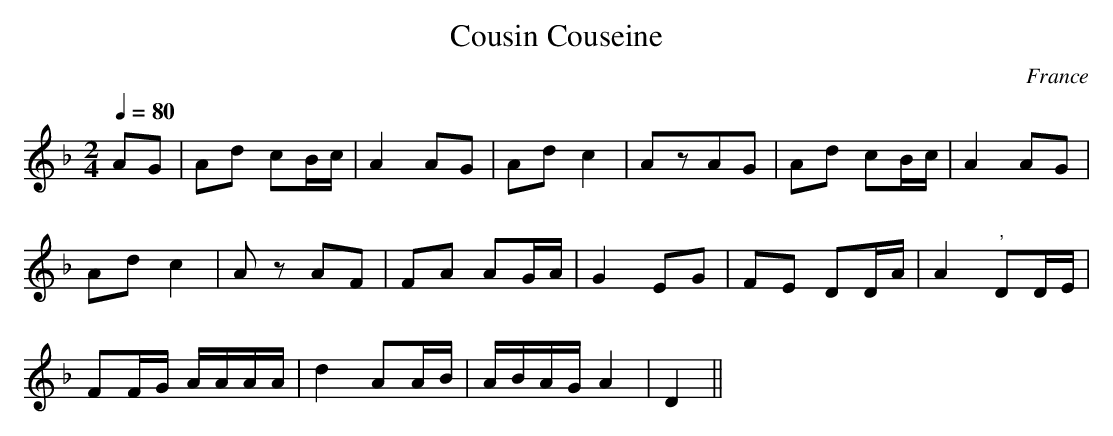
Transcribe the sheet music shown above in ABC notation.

X:1
T:Cousin Couseine
O:France
M:2/4
L:1/8
Q:1/4=80
K:F
AG|Ad cB/2c/2| A2 AG|Ad c2| AzAG| Ad  cB/2c/2|A2 AG|!
Ad c2|Az AF|FA AG/2A/2| G2 EG|FE DD/2A/2|A2 "," DD/2E/2|!
FF/2G/2 A/2A/2A/2A/2|d2 AA/2B/2|A/2B/2A/2G/2 A2|D2||
